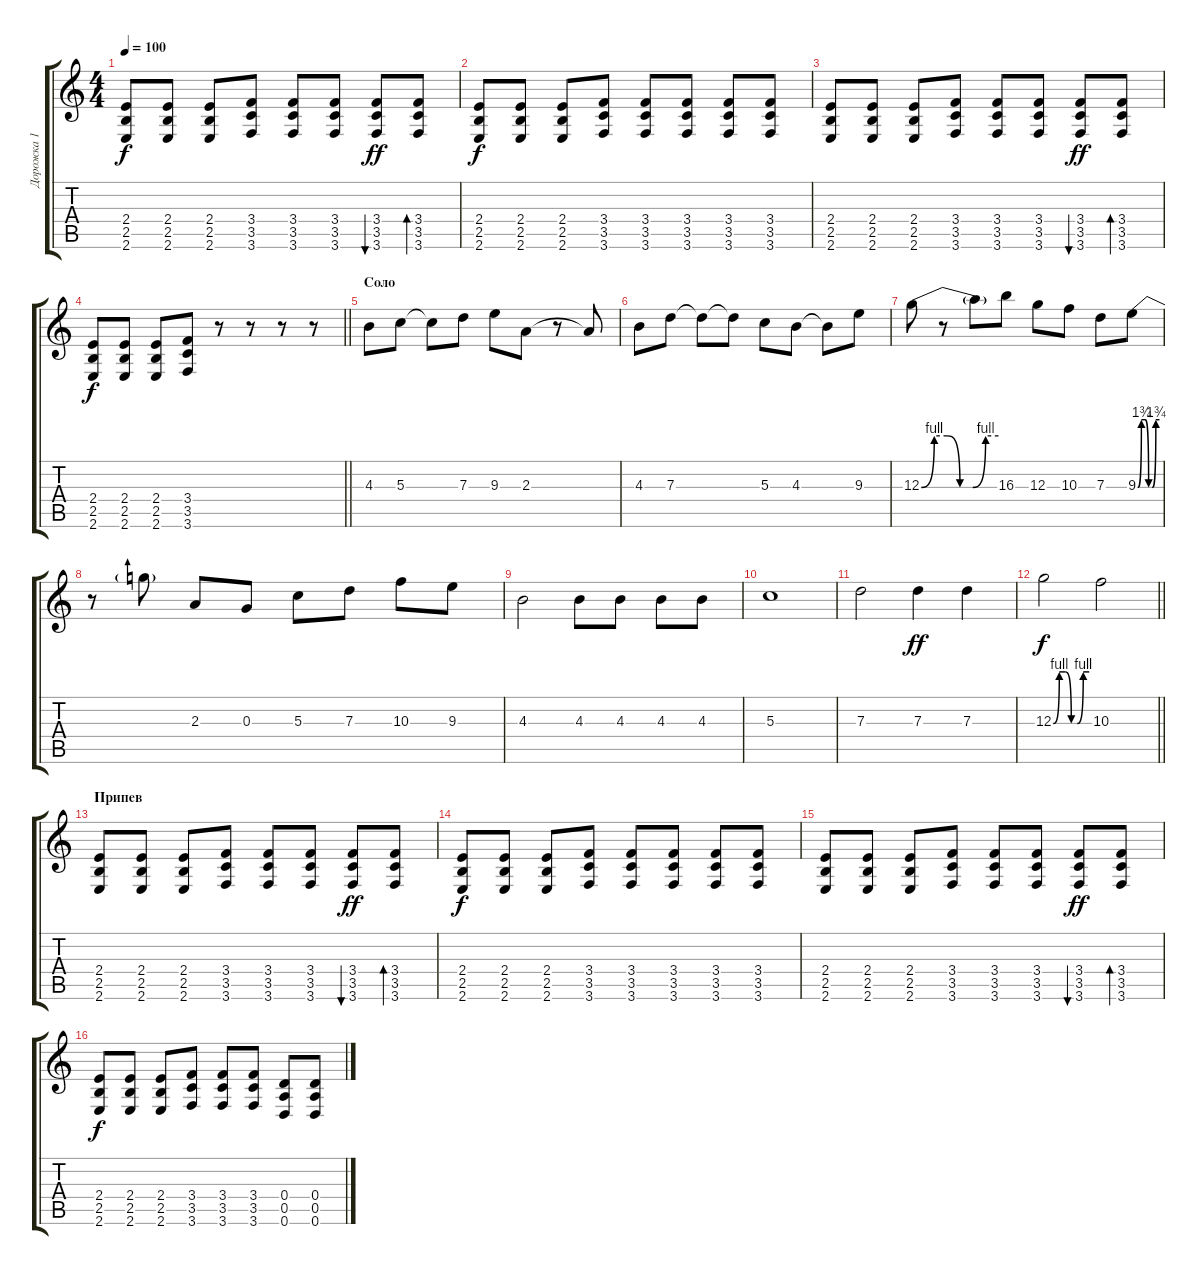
\track ("Дорожка 1" "Дорожка 1") {instrument distortionguitar}
\staff {score tabs}
\tuning (E4 B3 G3 D3 A2 D2) {hide}
\ts (4 4)
\tempo 100
\clef g2
\ks c
(2.4 2.5 2.6).8{dy f} (2.4 2.5 2.6).8 (2.4 2.5 2.6).8 (3.4 3.5 3.6).8 (3.4 3.5 3.6).8 (3.4 3.5 3.6).8 (3.4 3.5 3.6).8{bu 60 dy ff} (3.4 3.5 3.6).8{bd 60} |
(2.4 2.5 2.6).8{dy f} (2.4 2.5 2.6).8 (2.4 2.5 2.6).8 (3.4 3.5 3.6).8 (3.4 3.5 3.6).8 (3.4 3.5 3.6).8 (3.4 3.5 3.6).8 (3.4 3.5 3.6).8 |
(2.4 2.5 2.6).8 (2.4 2.5 2.6).8 (2.4 2.5 2.6).8 (3.4 3.5 3.6).8 (3.4 3.5 3.6).8 (3.4 3.5 3.6).8 (3.4 3.5 3.6).8{bu 60 dy ff} (3.4 3.5 3.6).8{bd 60} |
\barLineRight lightlight
(2.4 2.5 2.6).8{dy f} (2.4 2.5 2.6).8 (2.4 2.5 2.6).8 (3.4 3.5 3.6).8 r.8 r.8 r.8 r.8 |
\section ("" "Соло")
4.3.8 5.3.8 5.3{t}.8 7.3.8 9.3.8 2.3.8 r.8 2.3{t}.8 |
4.3.8 7.3.8 7.3{t}.8 7.3{t}.8 5.3.8 4.3.8 4.3{t}.8 9.3.8 |
12.3{be (custom 0 0 10 4 20 4 30 0 40 0 50 4 60 4)}.8 r.8 12.3{t}.8 16.3.8 12.3.8 10.3.8 7.3.8 9.3{be (custom 0 0 10 7 20 7 30 0 40 0 50 7 60 7)}.8 |
r.8 9.3{t}.8 2.3.8 0.3.8 5.3.8 7.3.8 10.3.8 9.3.8 |
4.3.2 4.3.8 4.3.8 4.3.8 4.3.8 |
5.3.1 |
7.3.2 7.3.4{dy ff} 7.3.4 |
\barLineRight lightlight
12.3{be (custom 0 0 10 4 20 4 30 0 40 0 50 4 60 4)}.2{dy f} 10.3.2 |
\section ("" "Припев")
(2.4 2.5 2.6).8 (2.4 2.5 2.6).8 (2.4 2.5 2.6).8 (3.4 3.5 3.6).8 (3.4 3.5 3.6).8 (3.4 3.5 3.6).8 (3.4 3.5 3.6).8{bu 60 dy ff} (3.4 3.5 3.6).8{bd 60} |
(2.4 2.5 2.6).8{dy f} (2.4 2.5 2.6).8 (2.4 2.5 2.6).8 (3.4 3.5 3.6).8 (3.4 3.5 3.6).8 (3.4 3.5 3.6).8 (3.4 3.5 3.6).8 (3.4 3.5 3.6).8 |
(2.4 2.5 2.6).8 (2.4 2.5 2.6).8 (2.4 2.5 2.6).8 (3.4 3.5 3.6).8 (3.4 3.5 3.6).8 (3.4 3.5 3.6).8 (3.4 3.5 3.6).8{bu 60 dy ff} (3.4 3.5 3.6).8{bd 60} |
(2.4 2.5 2.6).8{dy f} (2.4 2.5 2.6).8 (2.4 2.5 2.6).8 (3.4 3.5 3.6).8 (3.4 3.5 3.6).8 (3.4 3.5 3.6).8 (0.4 0.5 0.6).8 (0.4 0.5 0.6).8
